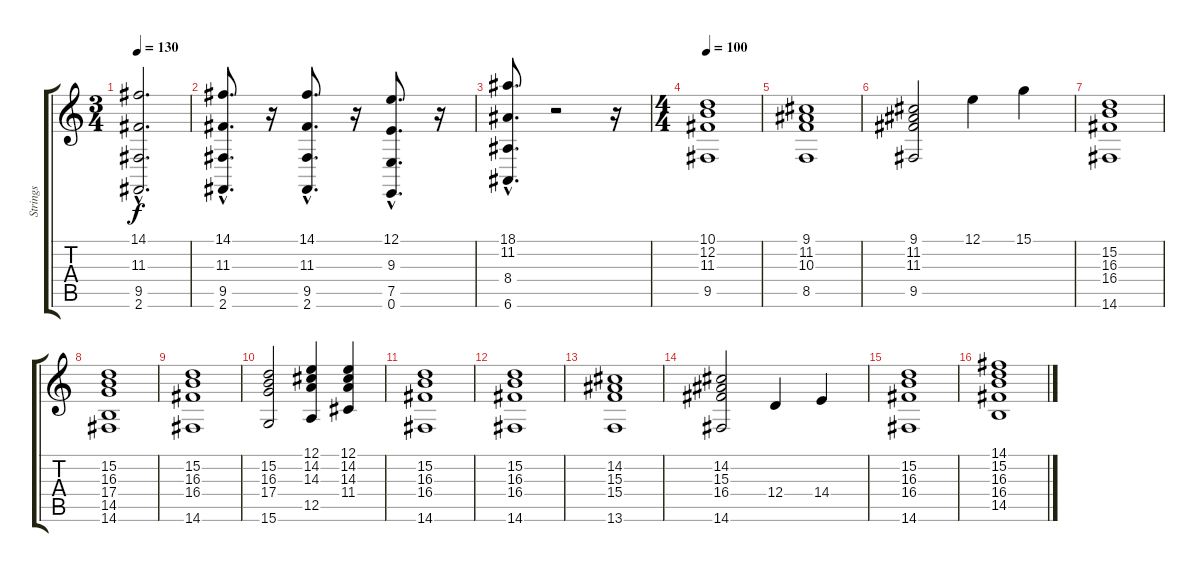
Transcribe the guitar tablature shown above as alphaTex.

\track ("Strings" "Strings") {instrument tremolostrings}
\staff {score tabs}
\tuning (E4 B3 G3 D3 A2 E2) {hide}
\ts (3 4)
\tempo 130
\clef g2
\ks c
(14.1{hac} 11.3{hac} 9.5{hac} 2.6{hac}).2{d dy f} |
(14.1{hac} 11.3{hac} 9.5{hac} 2.6{hac}).8{d} r.16 (14.1{hac} 11.3{hac} 9.5{hac} 2.6{hac}).8{d} r.16 (12.1{hac} 9.3{hac} 7.5{hac} 0.6{hac}).8{d} r.16 |
(18.1 11.2 8.4 6.6{hac}).8{d} r.2 r.16 |
\ts (4 4)
\tempo 100
(10.1 12.2 11.3 9.5).1 |
(9.1 11.2 10.3 8.5).1 |
(9.1 11.2 11.3 9.5).2 12.1.4 15.1.4 |
(15.2 16.3 16.4 14.6).1 |
(15.2 16.3 17.4 14.5 14.6).1 |
(15.2 16.3 16.4 14.6).1 |
(15.2 16.3 17.4 15.6).2 (12.1 14.2 14.3 12.5).4 (12.1 14.2 14.3 11.4).4 |
(15.2 16.3 16.4 14.6).1 |
(15.2 16.3 16.4 14.6).1 |
(14.2 15.3 15.4 13.6).1 |
(14.2 15.3 16.4 14.6).2 12.4.4 14.4.4 |
(15.2 16.3 16.4 14.6).1 |
(14.1 15.2 16.3 16.4 14.5).1
